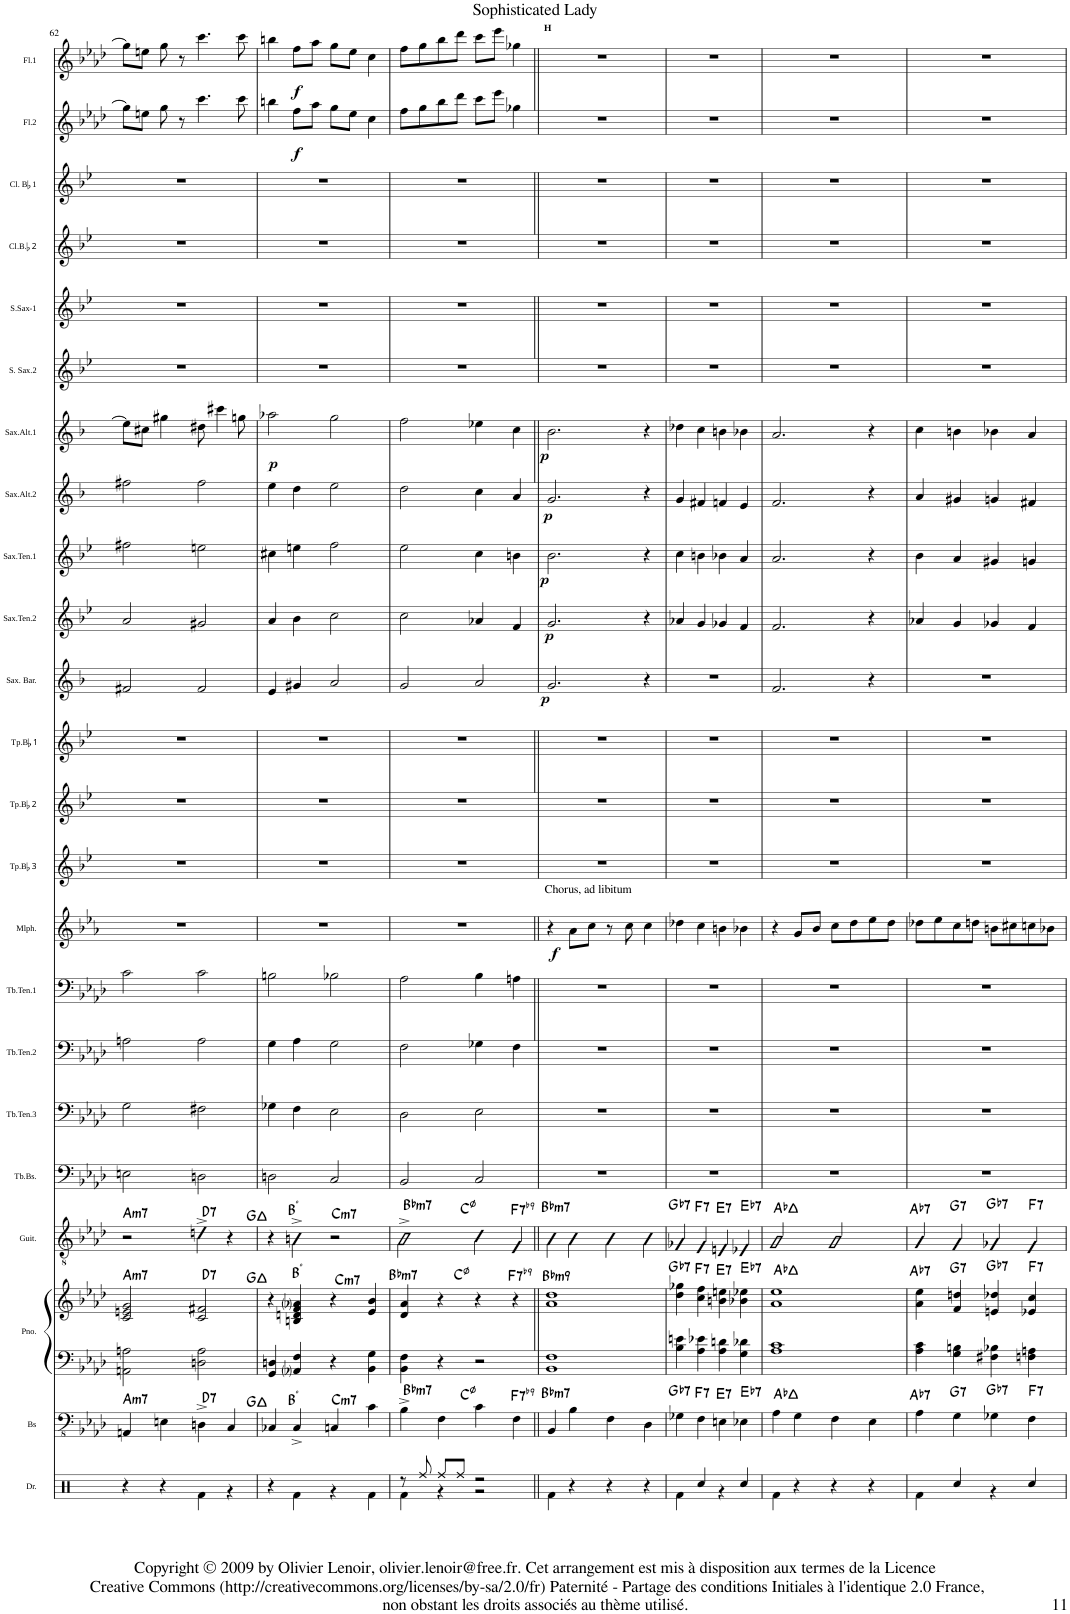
**kern	**kern	**harte	**kern	**kern	**harte	**kern	**harte	**kern	**kern	**kern	**kern	**kern	**dynam	**kern	**kern	**kern	**kern	**dynam	**kern	**dynam	**kern	**dynam	**kern	**dynam	**kern	**dynam	**kern	**kern	**kern	**kern	**kern	**dynam	**kern	**dynam
*part23	*part22	*part22	*part21	*part21	*part21	*part20	*part20	*part19	*part18	*part17	*part16	*part15	*part15	*part14	*part13	*part12	*part11	*part11	*part10	*part10	*part9	*part9	*part8	*part8	*part7	*part7	*part6	*part5	*part4	*part3	*part2	*part2	*part1	*part1
*staff24	*staff23	*	*staff22	*staff21	*	*staff20	*	*staff19	*staff18	*staff17	*staff16	*staff15	*staff15	*staff14	*staff13	*staff12	*staff11	*staff11	*staff10	*staff10	*staff9	*staff9	*staff8	*staff8	*staff7	*staff7	*staff6	*staff5	*staff4	*staff3	*staff2	*staff2	*staff1	*staff1
*I"Drums	*I"Bass	*	*I"Piano	*	*	*I"Guitar	*	*I"Trombone Basse	*I"Trombone Ténor 3	*I"Trombone Ténor 2	*I"Trombone Ténor 1	*I"Mellophone en Fa	*	*I"Trompette BaccidentalFlat 3	*I"Trompette BaccidentalFlat 2	*I"Trompette BaccidentalFlat 1	*I"Saxophone Baryton	*	*I"Saxophone Ténor 2	*	*I"Saxophone Ténor 1	*	*I"Saxophone Alto 2	*	*I"Saxophone Alto 1	*	*I"Saxophone Soprano 2	*I"Saxophone Soprano 1	*I"Clarinette BaccidentalFlat 2	*I"Clarinette BaccidentalFlat 1	*I"Flûte 2	*	*I"Flûte 1	*
*I'Dr.	*I'Bs	*	*I'Pno.	*	*	*I'Guit.	*	*I'Tb.Bs.	*	*	*	*I'Mlph.	*	*I'Tp.BaccidentalFlat 3	*I'Tp.BaccidentalFlat 2	*I'Tp.BaccidentalFlat 1	*I'Sax. Bar.	*	*	*	*	*	*I'Sax.Alt.2	*	*I'Sax.Alt.1	*	*	*	*I'Cl.B.accidentalFlat 2	*I'Cl. BaccidentalFlat 1	*I'Fl.2	*	*I'Fl.1	*
!!LO:PB:g=z
*clefX	*clefFv4	*	*clefF4	*clefG2	*	*clefGv2	*	*clefF4	*clefF4	*clefF4	*clefF4	*clefG2	*	*clefG2	*clefG2	*clefG2	*clefG2	*	*clefG2	*	*clefG2	*	*clefG2	*	*clefG2	*	*clefG2	*clefG2	*clefG2	*clefG2	*clefG2	*	*clefG2	*
*	*	*	*	*	*	*	*	*	*	*	*	*Trd4c7	*	*Trd1c2	*Trd1c2	*Trd1c2	*Trd12c21	*	*Trd8c14	*	*Trd8c14	*	*Trd5c9	*	*Trd5c9	*	*Trd1c2	*Trd1c2	*Trd1c2	*Trd1c2	*	*	*	*
*k[]	*k[b-e-a-d-]	*	*k[b-e-a-d-]	*k[b-e-a-d-]	*	*k[b-e-a-d-]	*	*k[b-e-a-d-]	*k[b-e-a-d-]	*k[b-e-a-d-]	*k[b-e-a-d-]	*k[b-e-a-]	*	*k[b-e-]	*k[b-e-]	*k[b-e-]	*k[b-]	*	*k[b-e-]	*	*k[b-e-]	*	*k[b-]	*	*k[b-]	*	*k[b-e-]	*k[b-e-]	*k[b-e-]	*k[b-e-]	*k[b-e-a-d-]	*	*k[b-e-a-d-]	*
*M4/4	*M4/4	*	*M4/4	*M4/4	*	*M4/4	*	*M4/4	*M4/4	*M4/4	*M4/4	*M4/4	*	*M4/4	*M4/4	*M4/4	*M4/4	*	*M4/4	*	*M4/4	*	*M4/4	*	*M4/4	*	*M4/4	*M4/4	*M4/4	*M4/4	*M4/4	*	*M4/4	*
=62	=62	=62	=62	=62	=62	=62	=62	=62	=62	=62	=62	=62	=62	=62	=62	=62	=62	=62	=62	=62	=62	=62	=62	=62	=62	=62	=62	=62	=62	=62	=62	=62	=62	=62
*^	*	*	*	*	*	*	*	*	*	*	*	*	*	*	*	*	*	*	*	*	*	*	*	*	*	*	*	*	*	*	*	*	*	*
!	!	!	!LO:H:kt=m7	!	!	!LO:H:kt=m7	!	!LO:H:kt=m7	!	!	!	!	!	!	!	!	!	!	!	!	!	!	!	!	!	!	!	!	!	!	!	!	!	!	!
4r	2ryy	4AAAn/	A:min7	2AAn\ 2An\	2c/ 2en/ 2g/	A:min7	2r	A:min7	2En\	2G\	2An\	2c\	1r	.	1r	1r	1r	2f#X/	.	2a/	.	2ff#X\	.	2ff#X\	.	8ee\L]	.	1r	1r	1r	1r	8gg\L]	.	8gg\L]	.
.	.	.	.	.	.	.	.	.	.	.	.	.	.	.	.	.	.	.	.	.	.	.	.	.	.	8cc#X\J	.	.	.	.	.	8een\J	.	8een\J	.
4r	.	4EEn\	.	.	.	.	.	.	.	.	.	.	.	.	.	.	.	.	.	.	.	.	.	.	.	4gg#X\	.	.	.	.	.	8gg\	.	8gg\	.
.	.	.	.	.	.	.	.	.	.	.	.	.	.	.	.	.	.	.	.	.	.	.	.	.	.	.	.	.	.	.	.	8r	.	8r	.
!	!	!	!LO:H:kt=7	!	!	!LO:H:kt=7	!	!LO:H:kt=7	!	!	!	!	!	!	!	!	!	!	!	!	!	!	!	!	!	!	!	!	!	!	!	!	!	!	!
4ryy	4Rf\	4DDn^\	D:7	2Dn\ 2A\	2c/ 2f#X/	D:7	4dn^\	D:7	2Dn\	2F#X\	2A\	2c\	.	.	.	.	.	2f#/	.	2g#X/	.	2een\	.	2ff#\	.	8dd#X\	.	.	.	.	.	4.ccc\	.	4.ccc\	.
.	.	.	.	.	.	.	.	.	.	.	.	.	.	.	.	.	.	.	.	.	.	.	.	.	.	4ccc#X\	.	.	.	.	.	.	.	.	.
4ryy	4r	4CC/	.	.	.	.	4r	.	.	.	.	.	.	.	.	.	.	.	.	.	.	.	.	.	.	.	.	.	.	.	.	.	.	.	.
.	.	.	.	.	.	.	.	.	.	.	.	.	.	.	.	.	.	.	.	.	.	.	.	.	.	8ggn\	.	.	.	.	.	8ccc\	.	8ccc\	.
=63	=63	=63	=63	=63	=63	=63	=63	=63	=63	=63	=63	=63	=63	=63	=63	=63	=63	=63	=63	=63	=63	=63	=63	=63	=63	=63	=63	=63	=63	=63	=63	=63	=63	=63	=63
!	!	!	!	!	!	!	!	!	!	!	!	!	!	!	!	!	!	!	!	!	!	!	!	!	!	!	!LO:DY:b	!	!	!	!	!	!	!	!
4r	4ryy	4CC-X/	G:maj	4GG/ 4Dn/	4r	G:maj	4r	G:maj	2Dn\	4G-X\	4G\	2Bn\	1r	.	1r	1r	1r	4e/	.	4a/	.	4cc#X\	.	4ee\	.	2aa-X\	p	1r	1r	1r	1r	4bbn\	.	4bbn\	.
!	!	!	!LO:H:kt=°	!	!	!LO:H:kt=°	!	!LO:H:kt=°	!	!	!	!	!	!	!	!	!	!	!	!	!	!	!	!	!	!	!	!	!	!	!	!	!LO:DY:b	!	!LO:DY:b
4ryy	4Rf\	4CC-^/	.	4AA-i/ 4F/	4Bn/ 4dn/ 4f/ 4a-i/	.	4Bn^\	.	.	4F\	4A-\	.	.	.	.	.	.	4g#X/	.	4b-\	.	4een\	.	4dd\	.	.	.	.	.	.	.	8ff\L	f	8ff\L	f
.	.	.	.	.	.	.	.	.	.	.	.	.	.	.	.	.	.	.	.	.	.	.	.	.	.	.	.	.	.	.	.	8aa-\J	.	8aa-\J	.
!	!	!	!LO:H:kt=m7	!	!	!LO:H:kt=m7	!	!LO:H:kt=m7	!	!	!	!	!	!	!	!	!	!	!	!	!	!	!	!	!	!	!	!	!	!	!	!	!	!	!
4ryy	4r	4CCn/	C:min7	4r	4r	C:min7	2r	C:min7	2C/	2E-\	2G\	2B-X\	.	.	.	.	.	2a/	.	2cc\	.	2ff\	.	2ee\	.	2gg\	.	.	.	.	.	8gg\L	.	8gg\L	.
.	.	.	.	.	.	.	.	.	.	.	.	.	.	.	.	.	.	.	.	.	.	.	.	.	.	.	.	.	.	.	.	8ee-\J	.	8ee-\J	.
4ryy	4Rf\	4C\	.	4BB-\ 4G\	4e-/ 4b-/	.	.	.	.	.	.	.	.	.	.	.	.	.	.	.	.	.	.	.	.	.	.	.	.	.	.	4cc\	.	4cc\	.
=64	=64	=64	=64	=64	=64	=64	=64	=64	=64	=64	=64	=64	=64	=64	=64	=64	=64	=64	=64	=64	=64	=64	=64	=64	=64	=64	=64	=64	=64	=64	=64	=64	=64	=64	=64
!	!	!	!LO:H:kt=m7	!	!	!LO:H:kt=m7	!	!LO:H:kt=m7	!	!	!	!	!	!	!	!	!	!	!	!	!	!	!	!	!	!	!	!	!	!	!	!	!	!	!
8r	4Rf\	4BB-^\	Bb:min7	4BB-\ 4F\	4d-/ 4a-/	Bb:min7	2B-^\	Bb:min7	2BB-/	2D-\	2F\	2A-\	1r	.	1r	1r	1r	2g/	.	2cc\	.	2ee-\	.	2dd\	.	2ff\	.	1r	1r	1r	1r	8ff\L	.	8ff\L	.
8Rff/	.	.	.	.	.	.	.	.	.	.	.	.	.	.	.	.	.	.	.	.	.	.	.	.	.	.	.	.	.	.	.	8gg\	.	8gg\	.
8Rff/L	4r	4FF\	.	4r	4r	.	.	.	.	.	.	.	.	.	.	.	.	.	.	.	.	.	.	.	.	.	.	.	.	.	.	8bb-\	.	8bb-\	.
8Rff/J	.	.	.	.	.	.	.	.	.	.	.	.	.	.	.	.	.	.	.	.	.	.	.	.	.	.	.	.	.	.	.	8ddd-\J	.	8ddd-\J	.
2r	2r	4C\	C:hdim7	2r	4r	C:hdim7	4c\	C:hdim7	2C/	2E-\	4G-X\	4B-\	.	.	.	.	.	2a/	.	4a-X/	.	4cc\	.	4cc\	.	4ee-X\	.	.	.	.	.	8ccc\L	.	8ccc\L	.
.	.	.	.	.	.	.	.	.	.	.	.	.	.	.	.	.	.	.	.	.	.	.	.	.	.	.	.	.	.	.	.	8eee-\J	.	8eee-\J	.
!	!	!	!LO:H:kt=7	!	!	!LO:H:kt=7	!	!LO:H:kt=7	!	!	!	!	!	!	!	!	!	!	!	!	!	!	!	!	!	!	!	!	!	!	!	!	!	!	!
.	.	4FF\	F:7(b9)	.	4r	F:7(b9)	4F/	F:7(b9)	.	.	4F\	4An\	.	.	.	.	.	.	.	4f/	.	4bn\	.	4a/	.	4cc\	.	.	.	.	.	4gg-X\	.	4gg-X\	.
=65||	=65||	=65||	=65||	=65||	=65||	=65||	=65||	=65||	=65||	=65||	=65||	=65||	=65||	=65||	=65||	=65||	=65||	=65||	=65||	=65||	=65||	=65||	=65||	=65||	=65||	=65||	=65||	=65||	=65||	=65||	=65||	=65||	=65||	=65||	=65||
!	!	!	!	!	!	!	!	!	!	!	!	!	!	!	!	!	!	!	!	!	!	!	!	!	!	!	!	!	!	!	!	!	!	!LO:TX:a:B:t=H	!
!	!	!	!	!	!	!	!	!	!	!	!	!	!LO:TX:a:t=Chorus, ad libitum	!	!	!	!	!	!	!	!	!	!	!	!	!	!	!	!	!	!	!	!	!	!
!	!	!	!LO:H:kt=m7	!	!	!LO:H:kt=m9	!	!LO:H:kt=m7	!	!	!	!	!	!LO:DY:b	!	!	!	!	!LO:DY:b	!	!LO:DY:b	!	!LO:DY:b	!	!LO:DY:b	!	!LO:DY:b	!	!	!	!	!	!	!	!
4ryy	4Rf\	4BBB-/	Bb:min7	1BB- 1F	1a- 1dd-	Bb:min9	4B-\	Bb:min7	1r	1r	1r	1r	4r	f	1r	1r	1r	2.g/	p	2.g/	p	2.b-\	p	2.g/	p	2.b-\	p	1r	1r	1r	1r	1r	.	1r	.
4r	2.ryy	4BB-\	.	.	.	.	4B-\	.	.	.	.	.	8a-\L	.	.	.	.	.	.	.	.	.	.	.	.	.	.	.	.	.	.	.	.	.	.
.	.	.	.	.	.	.	.	.	.	.	.	.	8cc\J	.	.	.	.	.	.	.	.	.	.	.	.	.	.	.	.	.	.	.	.	.	.
4r	.	4FF\	.	.	.	.	4B-\	.	.	.	.	.	8r	.	.	.	.	.	.	.	.	.	.	.	.	.	.	.	.	.	.	.	.	.	.
.	.	.	.	.	.	.	.	.	.	.	.	.	8cc\	.	.	.	.	.	.	.	.	.	.	.	.	.	.	.	.	.	.	.	.	.	.
4r	.	4DD-\	.	.	.	.	4B-\	.	.	.	.	.	4cc\	.	.	.	.	4r	.	4r	.	4r	.	4r	.	4r	.	.	.	.	.	.	.	.	.
=66	=66	=66	=66	=66	=66	=66	=66	=66	=66	=66	=66	=66	=66	=66	=66	=66	=66	=66	=66	=66	=66	=66	=66	=66	=66	=66	=66	=66	=66	=66	=66	=66	=66	=66	=66
*	*^	*	*	*	*	*	*	*	*	*	*	*	*	*	*	*	*	*	*	*	*	*	*	*	*	*	*	*	*	*	*	*	*	*	*
!	!	!	!	!LO:H:kt=7	!	!	!LO:H:kt=7	!	!LO:H:kt=7	!	!	!	!	!	!	!	!	!	!	!	!	!	!	!	!	!	!	!	!	!	!	!	!	!	!	!
4ryy	4ryy	4Rf\	4GG-X\	Gb:7	4B-\ 4en\	4dd-\ 4gg-X\	Gb:7	4G-X/	Gb:7	1r	1r	1r	1r	4dd-X\	.	1r	1r	1r	1r	.	4a-X/	.	4cc\	.	4g/	.	4dd-X\	.	1r	1r	1r	1r	1r	.	1r	.
!	!	!	!	!LO:H:kt=7	!	!	!LO:H:kt=7	!	!LO:H:kt=7	!	!	!	!	!	!	!	!	!	!	!	!	!	!	!	!	!	!	!	!	!	!	!	!	!	!	!
4ryy	4Rcc/	2.ryy	4FF\	F:7	4A-\ 4e-X\	4cc\ 4ff\	F:7	4F/	F:7	.	.	.	.	4cc\	.	.	.	.	.	.	4g/	.	4bn\	.	4f#X/	.	4cc\	.	.	.	.	.	.	.	.	.
!	!	!	!	!LO:H:kt=7	!	!	!LO:H:kt=7	!	!LO:H:kt=7	!	!	!	!	!	!	!	!	!	!	!	!	!	!	!	!	!	!	!	!	!	!	!	!	!	!	!
4ryy	4r	.	4EEn\	E:7	4A-\ 4dn\	4bn\ 4een\	E:7	4En/	E:7	.	.	.	.	4bn\	.	.	.	.	.	.	4g-X/	.	4b-X\	.	4fn/	.	4bn\	.	.	.	.	.	.	.	.	.
!	!	!	!	!LO:H:kt=7	!	!	!LO:H:kt=7	!	!LO:H:kt=7	!	!	!	!	!	!	!	!	!	!	!	!	!	!	!	!	!	!	!	!	!	!	!	!	!	!	!
4ryy	4Rcc/	.	4EE-X\	Eb:7	4G\ 4d-X\	4b-X\ 4ee-X\	Eb:7	4E-X/	Eb:7	.	.	.	.	4b-X\	.	.	.	.	.	.	4f/	.	4a/	.	4e/	.	4b-X\	.	.	.	.	.	.	.	.	.
*	*v	*v	*	*	*	*	*	*	*	*	*	*	*	*	*	*	*	*	*	*	*	*	*	*	*	*	*	*	*	*	*	*	*	*	*	*
=67	=67	=67	=67	=67	=67	=67	=67	=67	=67	=67	=67	=67	=67	=67	=67	=67	=67	=67	=67	=67	=67	=67	=67	=67	=67	=67	=67	=67	=67	=67	=67	=67	=67	=67	=67
4ryy	4Rf\	4AA-\	Ab:maj	1A- 1c	1a- 1ee-	Ab:maj	2A-/	Ab:maj	1r	1r	1r	1r	4r	.	1r	1r	1r	2.f/	.	2.f/	.	2.a/	.	2.f/	.	2.a/	.	1r	1r	1r	1r	1r	.	1r	.
4r	2.ryy	4GG\	.	.	.	.	.	.	.	.	.	.	8g/L	.	.	.	.	.	.	.	.	.	.	.	.	.	.	.	.	.	.	.	.	.	.
.	.	.	.	.	.	.	.	.	.	.	.	.	8b-/J	.	.	.	.	.	.	.	.	.	.	.	.	.	.	.	.	.	.	.	.	.	.
4r	.	4FF\	.	.	.	.	2A-/	.	.	.	.	.	8cc\L	.	.	.	.	.	.	.	.	.	.	.	.	.	.	.	.	.	.	.	.	.	.
.	.	.	.	.	.	.	.	.	.	.	.	.	8dd\	.	.	.	.	.	.	.	.	.	.	.	.	.	.	.	.	.	.	.	.	.	.
4r	.	4EE-\	.	.	.	.	.	.	.	.	.	.	8ee-\	.	.	.	.	4r	.	4r	.	4r	.	4r	.	4r	.	.	.	.	.	.	.	.	.
.	.	.	.	.	.	.	.	.	.	.	.	.	8dd\J	.	.	.	.	.	.	.	.	.	.	.	.	.	.	.	.	.	.	.	.	.	.
=68	=68	=68	=68	=68	=68	=68	=68	=68	=68	=68	=68	=68	=68	=68	=68	=68	=68	=68	=68	=68	=68	=68	=68	=68	=68	=68	=68	=68	=68	=68	=68	=68	=68	=68	=68
*	*^	*	*	*	*	*	*	*	*	*	*	*	*	*	*	*	*	*	*	*	*	*	*	*	*	*	*	*	*	*	*	*	*	*	*
!	!	!	!	!LO:H:kt=7	!	!	!LO:H:kt=7	!	!LO:H:kt=7	!	!	!	!	!	!	!	!	!	!	!	!	!	!	!	!	!	!	!	!	!	!	!	!	!	!	!
4ryy	4ryy	4Rf\	4AA-\	Ab:7	4A-\ 4c\	4a-\ 4ee-\	Ab:7	4A-/	Ab:7	1r	1r	1r	1r	8dd-X\L	.	1r	1r	1r	1r	.	4a-X/	.	4b-\	.	4a/	.	4cc\	.	1r	1r	1r	1r	1r	.	1r	.
.	.	.	.	.	.	.	.	.	.	.	.	.	.	8ee-\	.	.	.	.	.	.	.	.	.	.	.	.	.	.	.	.	.	.	.	.	.	.
!	!	!	!	!LO:H:kt=7	!	!	!LO:H:kt=7	!	!LO:H:kt=7	!	!	!	!	!	!	!	!	!	!	!	!	!	!	!	!	!	!	!	!	!	!	!	!	!	!	!
4ryy	4Rcc/	2.ryy	4GG\	G:7	4G\ 4Bn\	4f/ 4ddn/	G:7	4G/	G:7	.	.	.	.	8cc\	.	.	.	.	.	.	4g/	.	4a/	.	4g#X/	.	4bn\	.	.	.	.	.	.	.	.	.
.	.	.	.	.	.	.	.	.	.	.	.	.	.	8ddn\J	.	.	.	.	.	.	.	.	.	.	.	.	.	.	.	.	.	.	.	.	.	.
!	!	!	!	!LO:H:kt=7	!	!	!LO:H:kt=7	!	!LO:H:kt=7	!	!	!	!	!	!	!	!	!	!	!	!	!	!	!	!	!	!	!	!	!	!	!	!	!	!	!
4ryy	4r	.	4GG-X\	Gb:7	4F#X\ 4B-X\	4en/ 4dd-X/	Gb:7	4G-X/	Gb:7	.	.	.	.	8bn\L	.	.	.	.	.	.	4g-X/	.	4g#X/	.	4gn/	.	4b-X\	.	.	.	.	.	.	.	.	.
.	.	.	.	.	.	.	.	.	.	.	.	.	.	8cc#X\	.	.	.	.	.	.	.	.	.	.	.	.	.	.	.	.	.	.	.	.	.	.
!	!	!	!	!LO:H:kt=7	!	!	!LO:H:kt=7	!	!LO:H:kt=7	!	!	!	!	!	!	!	!	!	!	!	!	!	!	!	!	!	!	!	!	!	!	!	!	!	!	!
4ryy	4Rcc/	.	4FF\	F:7	4Fn\ 4An\	4e-X/ 4cc/	F:7	4F/	F:7	.	.	.	.	8ccn\	.	.	.	.	.	.	4f/	.	4gn/	.	4f#X/	.	4a/	.	.	.	.	.	.	.	.	.
.	.	.	.	.	.	.	.	.	.	.	.	.	.	8b-X\J	.	.	.	.	.	.	.	.	.	.	.	.	.	.	.	.	.	.	.	.	.	.
*v	*v	*v	*	*	*	*	*	*	*	*	*	*	*	*	*	*	*	*	*	*	*	*	*	*	*	*	*	*	*	*	*	*	*	*	*	*
=	=	=	=	=	=	=	=	=	=	=	=	=	=	=	=	=	=	=	=	=	=	=	=	=	=	=	=	=	=	=	=	=	=	=
*-	*-	*-	*-	*-	*-	*-	*-	*-	*-	*-	*-	*-	*-	*-	*-	*-	*-	*-	*-	*-	*-	*-	*-	*-	*-	*-	*-	*-	*-	*-	*-	*-	*-	*-
